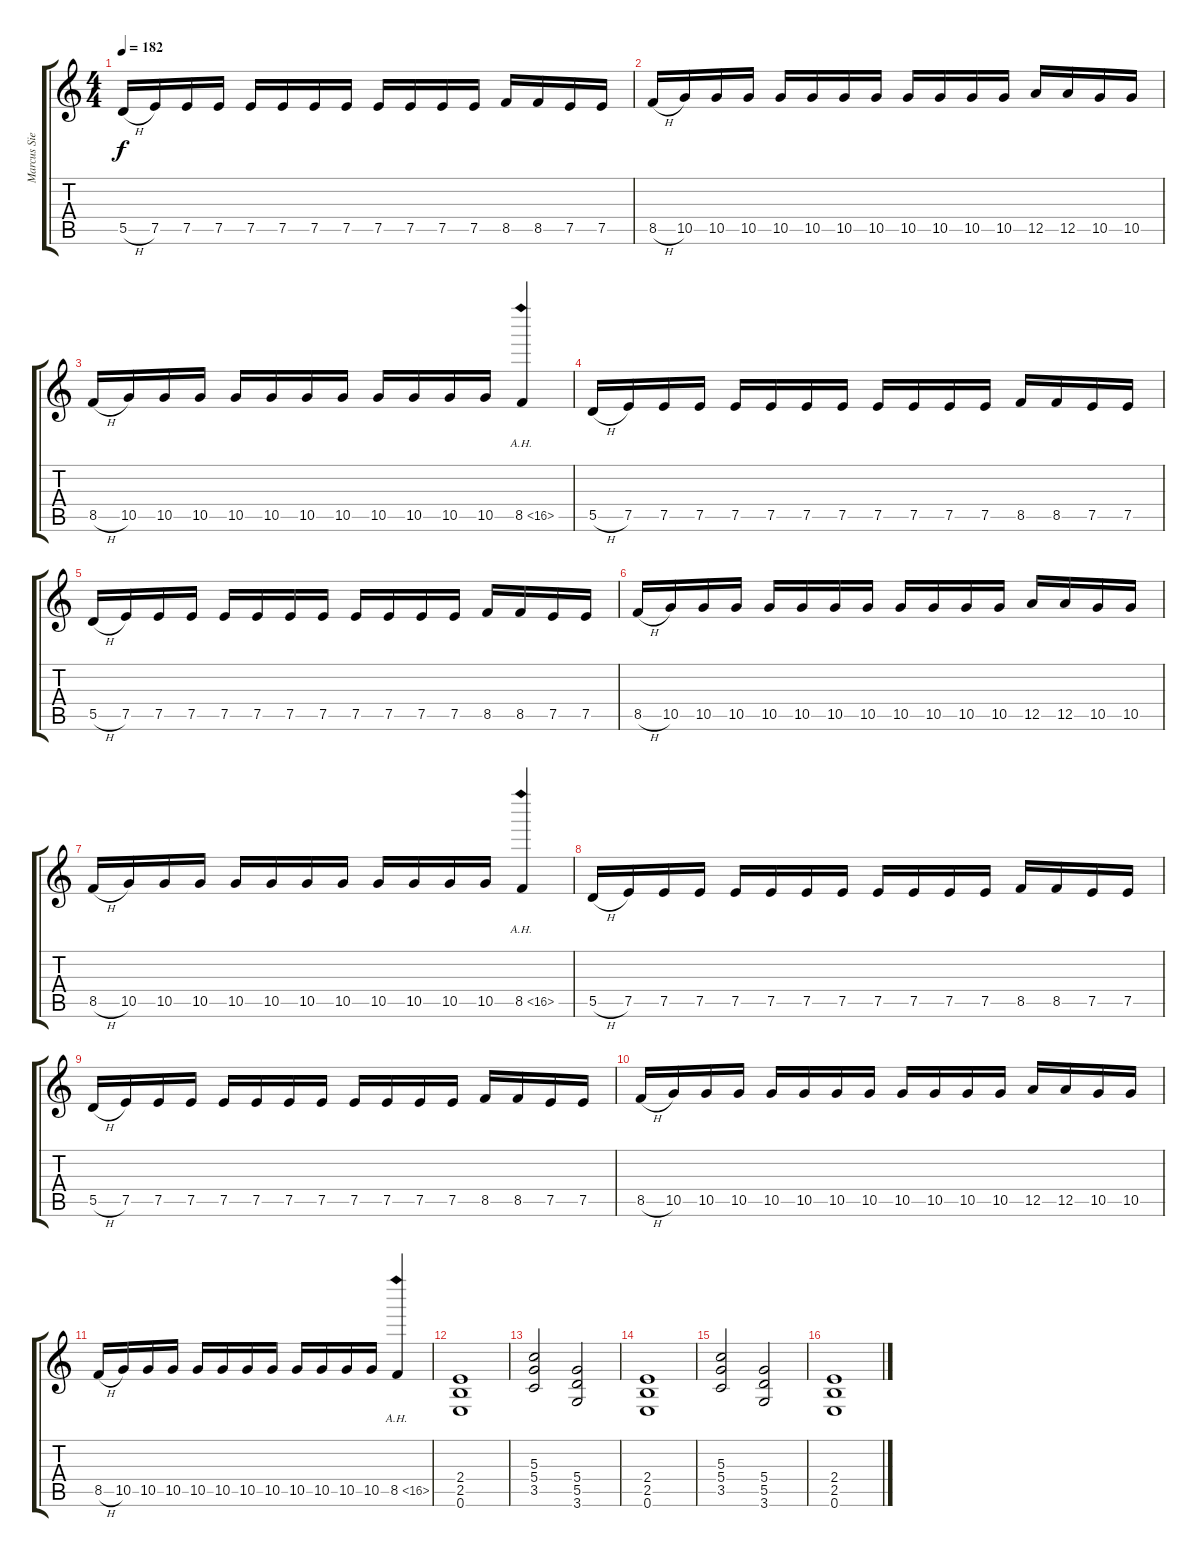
\track ("Marcus Siepen" "Marcus Sie") {instrument overdrivenguitar}
\staff {score tabs}
\tuning (E4 B3 G3 D3 A2 E2) {hide}
\ts (4 4)
\tempo 182
\clef g2
\ks c
5.5{h}.16{dy f} 7.5.16 7.5.16 7.5.16 7.5.16 7.5.16 7.5.16 7.5.16 7.5.16 7.5.16 7.5.16 7.5.16 8.5.16 8.5.16 7.5.16 7.5.16 |
8.5{h}.16 10.5.16 10.5.16 10.5.16 10.5.16 10.5.16 10.5.16 10.5.16 10.5.16 10.5.16 10.5.16 10.5.16 12.5.16 12.5.16 10.5.16 10.5.16 |
8.5{h}.16 10.5.16 10.5.16 10.5.16 10.5.16 10.5.16 10.5.16 10.5.16 10.5.16 10.5.16 10.5.16 10.5.16 8.5{ah 8}.4 |
5.5{h}.16 7.5.16 7.5.16 7.5.16 7.5.16 7.5.16 7.5.16 7.5.16 7.5.16 7.5.16 7.5.16 7.5.16 8.5.16 8.5.16 7.5.16 7.5.16 |
5.5{h}.16 7.5.16 7.5.16 7.5.16 7.5.16 7.5.16 7.5.16 7.5.16 7.5.16 7.5.16 7.5.16 7.5.16 8.5.16 8.5.16 7.5.16 7.5.16 |
8.5{h}.16 10.5.16 10.5.16 10.5.16 10.5.16 10.5.16 10.5.16 10.5.16 10.5.16 10.5.16 10.5.16 10.5.16 12.5.16 12.5.16 10.5.16 10.5.16 |
8.5{h}.16 10.5.16 10.5.16 10.5.16 10.5.16 10.5.16 10.5.16 10.5.16 10.5.16 10.5.16 10.5.16 10.5.16 8.5{ah 8}.4 |
5.5{h}.16 7.5.16 7.5.16 7.5.16 7.5.16 7.5.16 7.5.16 7.5.16 7.5.16 7.5.16 7.5.16 7.5.16 8.5.16 8.5.16 7.5.16 7.5.16 |
5.5{h}.16 7.5.16 7.5.16 7.5.16 7.5.16 7.5.16 7.5.16 7.5.16 7.5.16 7.5.16 7.5.16 7.5.16 8.5.16 8.5.16 7.5.16 7.5.16 |
8.5{h}.16 10.5.16 10.5.16 10.5.16 10.5.16 10.5.16 10.5.16 10.5.16 10.5.16 10.5.16 10.5.16 10.5.16 12.5.16 12.5.16 10.5.16 10.5.16 |
8.5{h}.16 10.5.16 10.5.16 10.5.16 10.5.16 10.5.16 10.5.16 10.5.16 10.5.16 10.5.16 10.5.16 10.5.16 8.5{ah 8}.4 |
(2.4 2.5 0.6).1 |
(5.3 5.4 3.5).2 (5.4 5.5 3.6).2 |
(2.4 2.5 0.6).1 |
(5.3 5.4 3.5).2 (5.4 5.5 3.6).2 |
(2.4 2.5 0.6).1
